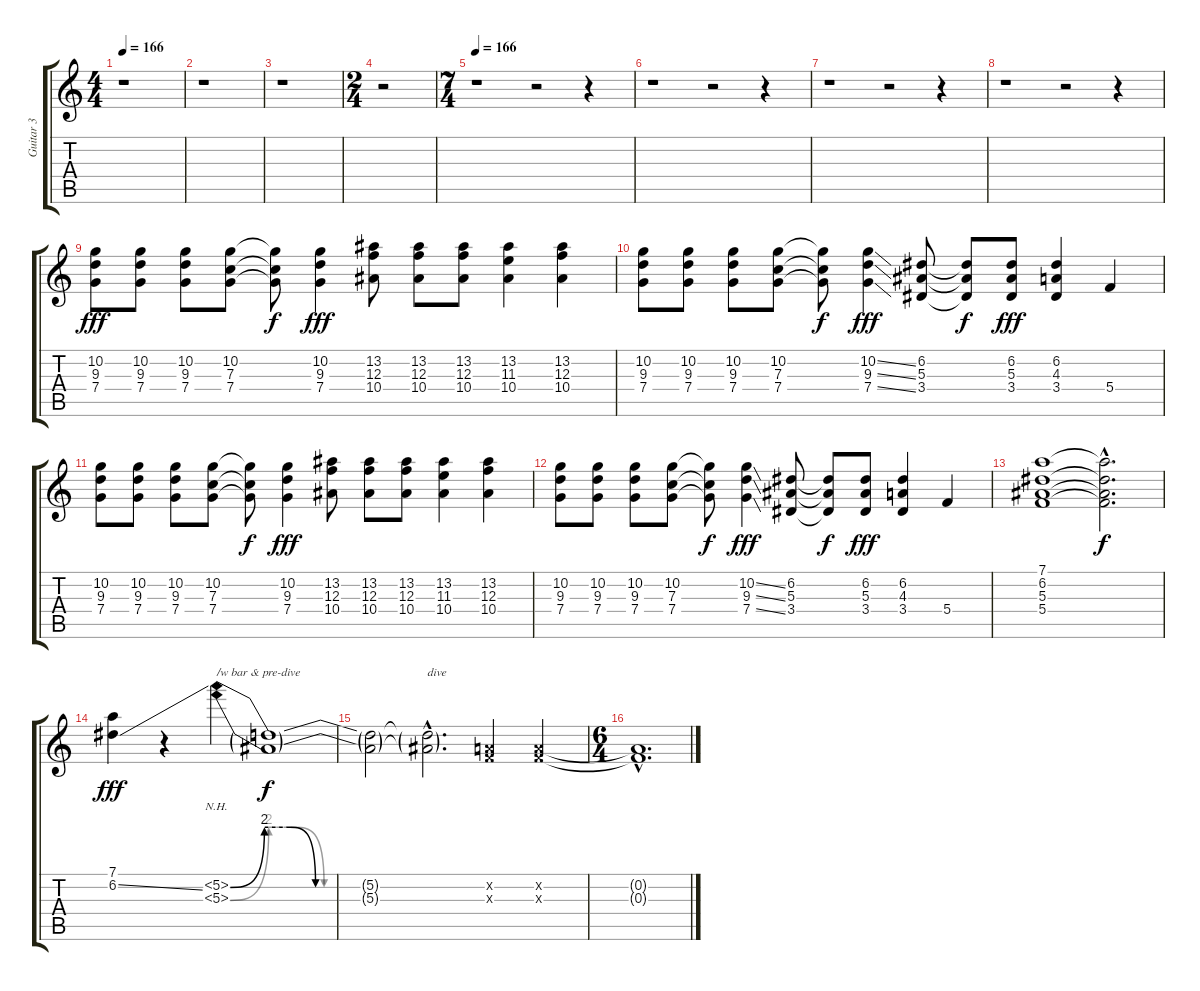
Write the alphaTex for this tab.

\track ("Guitar 3" "Guitar 3") {instrument overdrivenguitar}
\staff {score tabs}
\tuning (D4 A3 F3 C3 G2 C2) {hide}
\ts (4 4)
\tempo 166
\clef g2
\ks c
r.1{dy fff} |
r.1 |
r.1 |
\ts (2 4)
r.2 |
\ts (7 4)
\tempo 166
r.1 r.2 r.4 |
r.1 r.2 r.4 |
r.1 r.2 r.4 |
r.1 r.2 r.4 |
(10.2 9.3 7.4).8 (10.2 9.3 7.4).8 (10.2 9.3 7.4).8 (10.2 7.3 7.4).8 (10.2{t} 7.3{t} 7.4{t}).8{dy f} (10.2 9.3 7.4).4{dy fff} (13.2 12.3 10.4).8 (13.2 12.3 10.4).8 (13.2 12.3 10.4).8 (13.2 11.3 10.4).4 (13.2 12.3 10.4).4 |
(10.2 9.3 7.4).8 (10.2 9.3 7.4).8 (10.2 9.3 7.4).8 (10.2 7.3 7.4).8 (10.2{t} 7.3{t} 7.4{t}).8{dy f} (10.2{ss} 9.3{ss} 7.4{ss}).4{dy fff} (6.2 5.3 3.4).8 (6.2{t} 5.3{t} 3.4{t}).8{dy f} (6.2 5.3 3.4).8{dy fff} (6.2 4.3 3.4).4 5.4.4 |
(10.2 9.3 7.4).8 (10.2 9.3 7.4).8 (10.2 9.3 7.4).8 (10.2 7.3 7.4).8 (10.2{t} 7.3{t} 7.4{t}).8{dy f} (10.2 9.3 7.4).4{dy fff} (13.2 12.3 10.4).8 (13.2 12.3 10.4).8 (13.2 12.3 10.4).8 (13.2 11.3 10.4).4 (13.2 12.3 10.4).4 |
(10.2 9.3 7.4).8 (10.2 9.3 7.4).8 (10.2 9.3 7.4).8 (10.2 7.3 7.4).8 (10.2{t} 7.3{t} 7.4{t}).8{dy f} (10.2{ss} 9.3{ss} 7.4{ss}).4{dy fff} (6.2 5.3 3.4).8 (6.2{t} 5.3{t} 3.4{t}).8{dy f} (6.2 5.3 3.4).8{dy fff} (6.2 4.3 3.4).4 5.4.4 |
(7.1 6.2 5.3 5.4).1 (7.1{hac t} 6.2{hac t} 5.3{hac t} 5.4{hac t}).2{d dy f} |
(7.1 6.2{ss}).4{dy fff} r.4 (5.2{be (custom 0 0 8 8 14 8 20 0 60 0) nh} 5.3{be (custom 0 0 9 8 15 8 22 0 60 0) nh}).4{txt "/w bar & pre-dive" volume 0} (5.2{t} 5.3{t}).1{dy f} |
(5.2{t} 5.3{t}).2 (5.2{hac t} 5.3{hac t}).2{d txt "dive"} (0.2{x} 0.3{x}).4{volume 13} (0.2{x} 0.3{x}).4 |
\ts (6 4)
(0.2{hac t} 0.3{hac t}).1{d}
